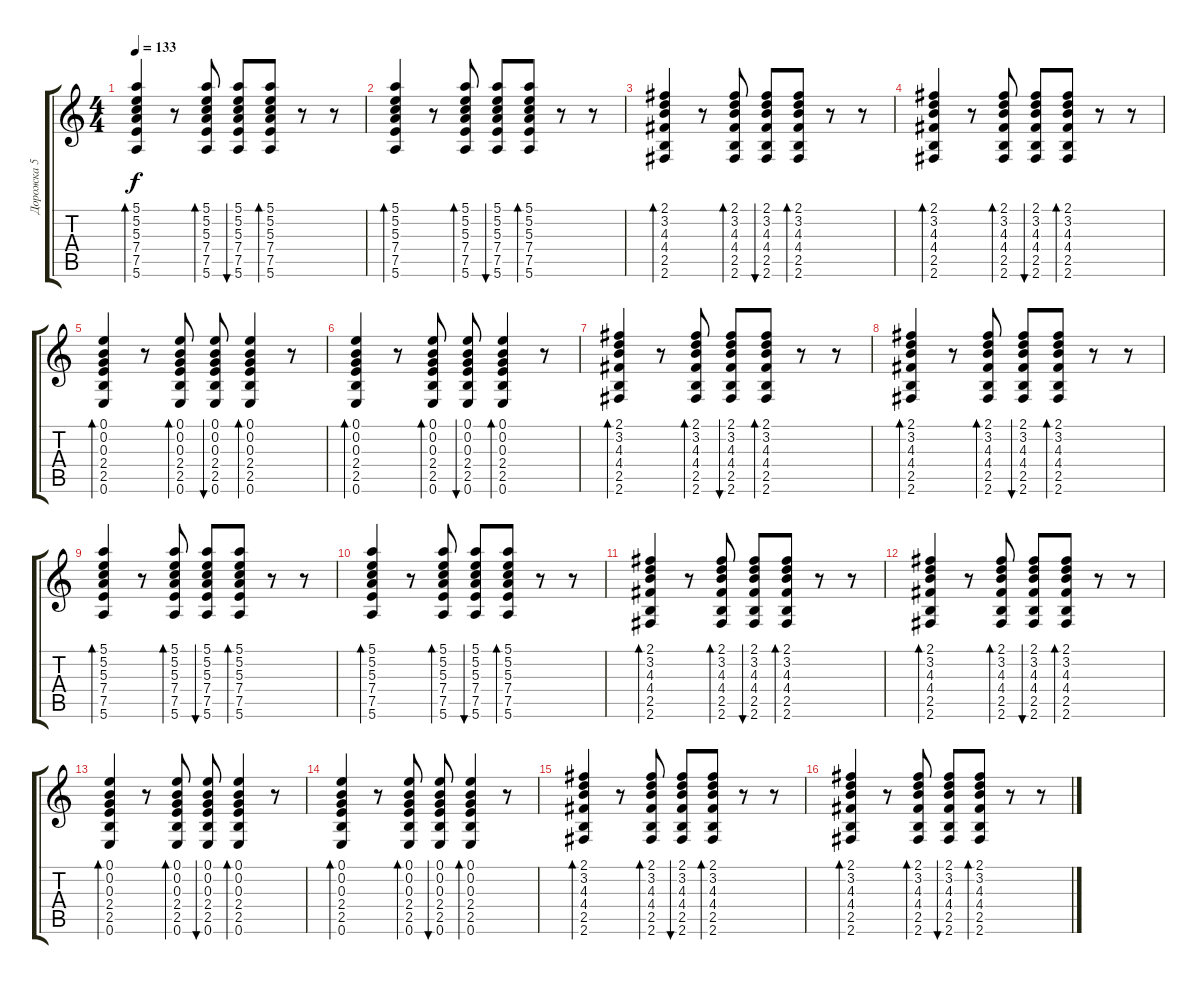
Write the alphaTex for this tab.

\track ("Дорожка 5" "Дорожка 5") {instrument acousticguitarsteel}
\staff {score tabs}
\tuning (E4 B3 G3 D3 A2 E2) {hide}
\ts (4 4)
\tempo 133
\clef g2
\ks c
(5.1 5.2 5.3 7.4 7.5 5.6).4{bd 30 dy f} r.8 (5.1 5.2 5.3 7.4 7.5 5.6).8{bd 30} (5.1 5.2 5.3 7.4 7.5 5.6).8{bu 30} (5.1 5.2 5.3 7.4 7.5 5.6).8{bd 30} r.8 r.8 |
(5.1 5.2 5.3 7.4 7.5 5.6).4{bd 30} r.8 (5.1 5.2 5.3 7.4 7.5 5.6).8{bd 30} (5.1 5.2 5.3 7.4 7.5 5.6).8{bu 30} (5.1 5.2 5.3 7.4 7.5 5.6).8{bd 30} r.8 r.8 |
(2.1 3.2 4.3 4.4 2.5 2.6).4{bd 30} r.8 (2.1 3.2 4.3 4.4 2.5 2.6).8{bd 30} (2.1 3.2 4.3 4.4 2.5 2.6).8{bu 30} (2.1 3.2 4.3 4.4 2.5 2.6).8{bd 30} r.8 r.8 |
(2.1 3.2 4.3 4.4 2.5 2.6).4{bd 30} r.8 (2.1 3.2 4.3 4.4 2.5 2.6).8{bd 30} (2.1 3.2 4.3 4.4 2.5 2.6).8{bu 30} (2.1 3.2 4.3 4.4 2.5 2.6).8{bd 30} r.8 r.8 |
(0.1 0.2 0.3 2.4 2.5 0.6).4{bd 30} r.8 (0.1 0.2 0.3 2.4 2.5 0.6).8{bd 30} (0.1 0.2 0.3 2.4 2.5 0.6).8{bu 30} (0.1 0.2 0.3 2.4 2.5 0.6).4{bd 30} r.8 |
(0.1 0.2 0.3 2.4 2.5 0.6).4{bd 30} r.8 (0.1 0.2 0.3 2.4 2.5 0.6).8{bd 30} (0.1 0.2 0.3 2.4 2.5 0.6).8{bu 30} (0.1 0.2 0.3 2.4 2.5 0.6).4{bd 30} r.8 |
(2.1 3.2 4.3 4.4 2.5 2.6).4{bd 30} r.8 (2.1 3.2 4.3 4.4 2.5 2.6).8{bd 30} (2.1 3.2 4.3 4.4 2.5 2.6).8{bu 30} (2.1 3.2 4.3 4.4 2.5 2.6).8{bd 30} r.8 r.8 |
(2.1 3.2 4.3 4.4 2.5 2.6).4{bd 30} r.8 (2.1 3.2 4.3 4.4 2.5 2.6).8{bd 30} (2.1 3.2 4.3 4.4 2.5 2.6).8{bu 30} (2.1 3.2 4.3 4.4 2.5 2.6).8{bd 30} r.8 r.8 |
(5.1 5.2 5.3 7.4 7.5 5.6).4{bd 30} r.8 (5.1 5.2 5.3 7.4 7.5 5.6).8{bd 30} (5.1 5.2 5.3 7.4 7.5 5.6).8{bu 30} (5.1 5.2 5.3 7.4 7.5 5.6).8{bd 30} r.8 r.8 |
(5.1 5.2 5.3 7.4 7.5 5.6).4{bd 30} r.8 (5.1 5.2 5.3 7.4 7.5 5.6).8{bd 30} (5.1 5.2 5.3 7.4 7.5 5.6).8{bu 30} (5.1 5.2 5.3 7.4 7.5 5.6).8{bd 30} r.8 r.8 |
(2.1 3.2 4.3 4.4 2.5 2.6).4{bd 30} r.8 (2.1 3.2 4.3 4.4 2.5 2.6).8{bd 30} (2.1 3.2 4.3 4.4 2.5 2.6).8{bu 30} (2.1 3.2 4.3 4.4 2.5 2.6).8{bd 30} r.8 r.8 |
(2.1 3.2 4.3 4.4 2.5 2.6).4{bd 30} r.8 (2.1 3.2 4.3 4.4 2.5 2.6).8{bd 30} (2.1 3.2 4.3 4.4 2.5 2.6).8{bu 30} (2.1 3.2 4.3 4.4 2.5 2.6).8{bd 30} r.8 r.8 |
(0.1 0.2 0.3 2.4 2.5 0.6).4{bd 30} r.8 (0.1 0.2 0.3 2.4 2.5 0.6).8{bd 30} (0.1 0.2 0.3 2.4 2.5 0.6).8{bu 30} (0.1 0.2 0.3 2.4 2.5 0.6).4{bd 30} r.8 |
(0.1 0.2 0.3 2.4 2.5 0.6).4{bd 30} r.8 (0.1 0.2 0.3 2.4 2.5 0.6).8{bd 30} (0.1 0.2 0.3 2.4 2.5 0.6).8{bu 30} (0.1 0.2 0.3 2.4 2.5 0.6).4{bd 30} r.8 |
(2.1 3.2 4.3 4.4 2.5 2.6).4{bd 30} r.8 (2.1 3.2 4.3 4.4 2.5 2.6).8{bd 30} (2.1 3.2 4.3 4.4 2.5 2.6).8{bu 30} (2.1 3.2 4.3 4.4 2.5 2.6).8{bd 30} r.8 r.8 |
(2.1 3.2 4.3 4.4 2.5 2.6).4{bd 30} r.8 (2.1 3.2 4.3 4.4 2.5 2.6).8{bd 30} (2.1 3.2 4.3 4.4 2.5 2.6).8{bu 30} (2.1 3.2 4.3 4.4 2.5 2.6).8{bd 30} r.8 r.8
